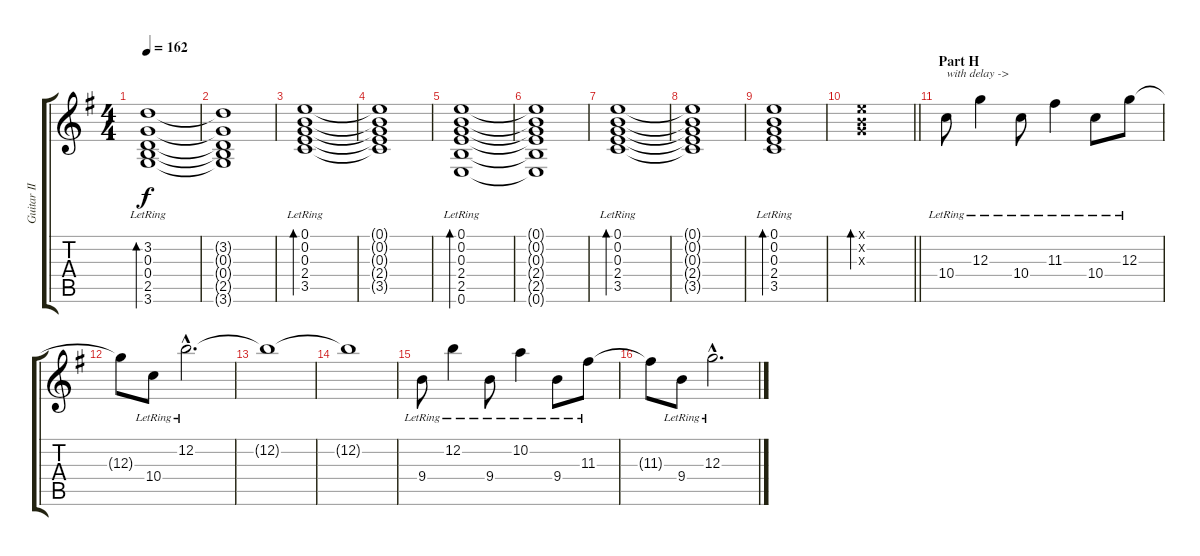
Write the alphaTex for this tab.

\track ("Guitar II (Inoran)" "Guitar II ") {instrument electricguitarclean}
\staff {score tabs}
\tuning (E4 B3 G3 D3 A2 E2) {hide}
\ts (4 4)
\tempo 162
\clef g2
\ks g
(3.2{lr} 0.3{lr} 0.4{lr} 2.5{lr} 3.6{lr}).1{bd 120 dy f} |
(3.2{t} 0.3{t} 0.4{t} 2.5{t} 3.6{t}).1 |
(0.1{lr} 0.2{lr} 0.3{lr} 2.4{lr} 3.5{lr}).1{bd 120} |
(0.1{t} 0.2{t} 0.3{t} 2.4{t} 3.5{t}).1 |
(0.1{lr} 0.2{lr} 0.3{lr} 2.4{lr} 2.5{lr} 0.6{lr}).1{bd 120} |
(0.1{t} 0.2{t} 0.3{t} 2.4{t} 2.5{t} 0.6{t}).1 |
(0.1{lr} 0.2{lr} 0.3{lr} 2.4{lr} 3.5{lr}).1{bd 120} |
(0.1{t} 0.2{t} 0.3{t} 2.4{t} 3.5{t}).1 |
(0.1{lr} 0.2{lr} 0.3{lr} 2.4{lr} 3.5{lr}).1{bd 120} |
\barLineRight lightlight
(0.1{x} 0.2{x} 0.3{x}).1{bd 120} |
\section ("" "Part H")
10.4{lr}.8{txt "with delay ->"} 12.3{lr}.4 10.4{lr}.8 11.3{lr}.4 10.4{lr}.8 12.3{lr}.8 |
12.3{t}.8 10.4{lr}.8 12.2{hac lr}.2{d} |
12.2{t}.1 |
12.2{t}.1 |
9.4{lr}.8 12.2{lr}.4 9.4{lr}.8 10.2{lr}.4 9.4{lr}.8 11.3{lr}.8 |
11.3{t}.8 9.4{lr}.8 12.3{hac lr}.2{d}
